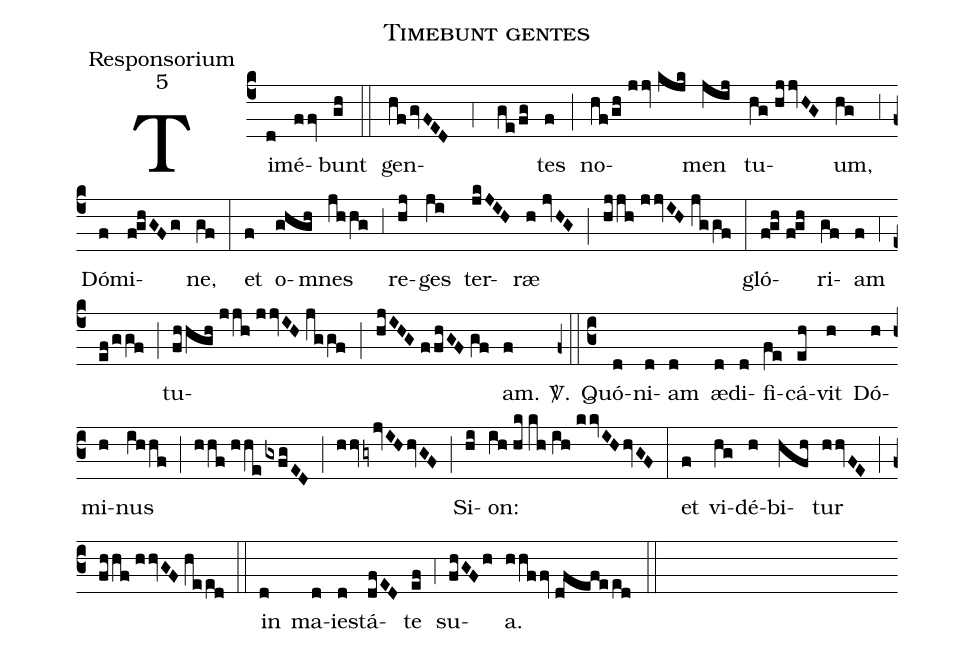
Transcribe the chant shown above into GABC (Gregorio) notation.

name:Timebunt gentes;
office-part:Responsorium;
mode:5;
%%
(c4) Ti(d)mé(ffv)bunt(gh) (::)
gen(hf/gvFED,4ge/fg)tes(f) (;) no(hf/gh//jjv//kjk)men(jij) tu(hg//hjjvHG)um,(hg) (,3) Dó(f)mi(f!ghGFg)ne,(gf) (:)
et(f) o(ghgh)mnes(jhhg) (,3) re(hj)ges(ji) ter(jkJIH)ræ(h//jvHG) (;) (hjjh//jjvIH//jggf) (:)
gló(f!gh//f!gh)ri(gf)am(f) (,4) (ef/ggf) (;) tu(fhhgh//jjh//jjvIH//jggf;hjIHG//ffhGF//gf)am.(f)
<sp>V/</sp>.(z0::c3) Quó(d)ni(d)am(d) æ(d)di(d)fi(fe)cá(eh)vit(h) Dó(h)mi(h)nus(ihhf) (;) (hhf//hhe/gxfgED) (;) (hhv/gyjvIH/hvGF) (;) Si(hi)on:(ih//hk//kh//ih//kkvIH/hvGF) (:)
et(f) vi(hg)dé(h)bi(hfh)tur(hhvFE) (;) (fhhf//hhvGF//heed) (::)
in(d) ma(d)ie(d)stá(dfED)te(ef) (,4) su(fhGF/h)a.(hhffv//dfefeed) (::)
